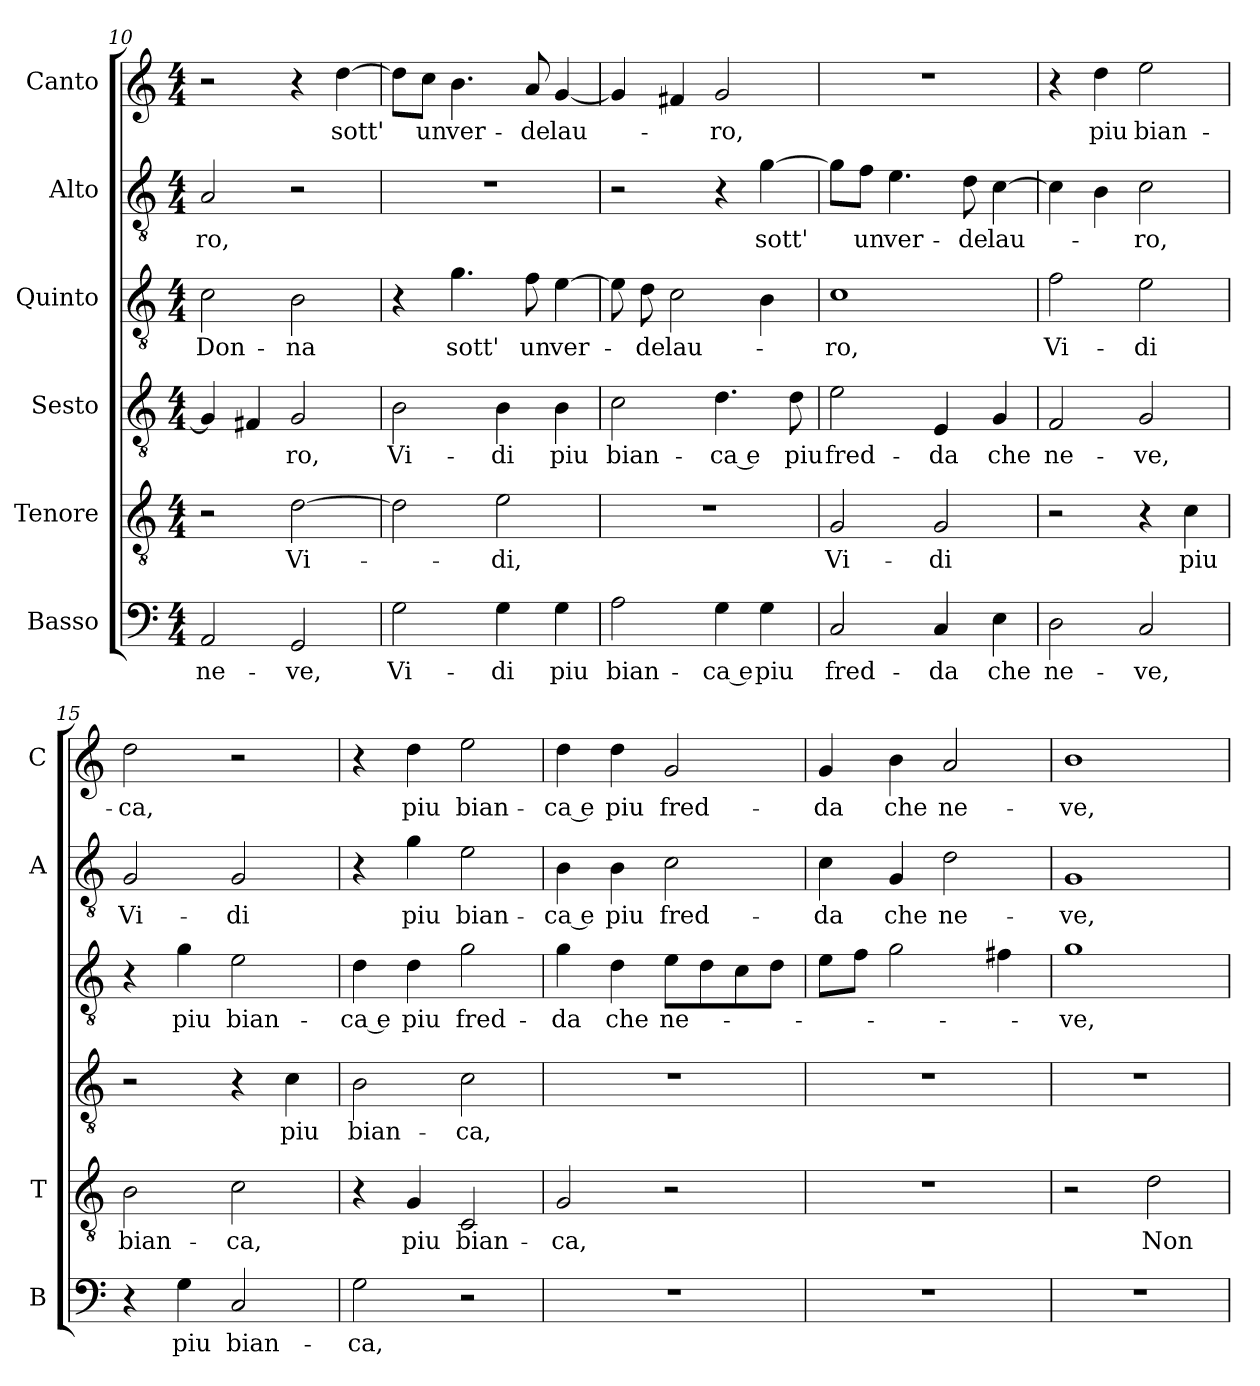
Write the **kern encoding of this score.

**kern	**text	**kern	**text	**kern	**text	**kern	**text	**kern	**text	**kern	**text
*part6	*part6	*part5	*part5	*part4	*part4	*part3	*part3	*part2	*part2	*part1	*part1
*staff6	*staff6	*staff5	*staff5	*staff4	*staff4	*staff3	*staff3	*staff2	*staff2	*staff1	*staff1
*I"Basso	*	*I"Tenore	*	*I"Sesto	*	*I"Quinto	*	*I"Alto	*	*I"Canto	*
*I'B	*	*I'T	*	*	*	*	*	*I'A	*	*I'C	*
*clefF4	*	*clefGv2	*	*clefGv2	*	*clefGv2	*	*clefGv2	*	*clefG2	*
*k[]	*	*k[]	*	*k[]	*	*k[]	*	*k[]	*	*k[]	*
*C:	*	*C:	*	*C:	*	*C:	*	*C:	*	*C:	*
*M4/4	*	*M4/4	*	*M4/4	*	*M4/4	*	*M4/4	*	*M4/4	*
=10	=10	=10	=10	=10	=10	=10	=10	=10	=10	=10	=10
!	!LO:LY:b	!	!	!	!	!	!LO:LY:b	!	!LO:LY:b	!	!
2AA/	ne-	2r	.	4G/]	.	2c\	Don-	2A/	-ro,	2r	.
.	.	.	.	4F#X/	.	.	.	.	.	.	.
!	!LO:LY:b	!	!LO:LY:b	!	!LO:LY:b	!	!LO:LY:b	!	!	!	!
2GG/	-ve,	[2d\	Vi-	2G/	-ro,	2B\	-na	2r	.	4r	.
!	!	!	!	!	!	!	!	!	!	!	!LO:LY:b
.	.	.	.	.	.	.	.	.	.	[4dd\	sott'
=11	=11	=11	=11	=11	=11	=11	=11	=11	=11	=11	=11
!	!LO:LY:b	!	!	!	!LO:LY:b	!	!	!	!	!	!
2G\	Vi-	2d\]	.	2B\	Vi-	4r	.	1r	.	8dd\L]	.
!	!	!	!	!	!	!	!	!	!	!	!LO:LY:b
.	.	.	.	.	.	.	.	.	.	8cc\J	un
!	!	!	!	!	!	!	!LO:LY:b	!	!	!	!LO:LY:b
.	.	.	.	.	.	4.g\	sott'	.	.	4.b\	ver-
!	!LO:LY:b	!	!LO:LY:b	!	!LO:LY:b	!	!	!	!	!	!
4G\	-di	2e\	-di,	4B\	-di	.	.	.	.	.	.
!	!	!	!	!	!	!	!LO:LY:b	!	!	!	!LO:LY:b
.	.	.	.	.	.	8f\	un	.	.	8a/	-de
!	!LO:LY:b	!	!	!	!LO:LY:b	!	!LO:LY:b	!	!	!	!LO:LY:b
4G\	piu	.	.	4B\	piu	[4e\	ver-	.	.	[4g/	lau-
=12	=12	=12	=12	=12	=12	=12	=12	=12	=12	=12	=12
!	!LO:LY:b	!	!	!	!LO:LY:b	!	!	!	!	!	!
2A\	bian-	1r	.	2c\	bian-	8e\]	.	2r	.	4g/]	.
!	!	!	!	!	!	!	!LO:LY:b	!	!	!	!
.	.	.	.	.	.	8d\	-de	.	.	.	.
!	!	!	!	!	!	!	!LO:LY:b	!	!	!	!
.	.	.	.	.	.	2c\	lau-	.	.	4f#X/	.
!	!LO:LY:b	!	!	!	!LO:LY:b	!	!	!	!	!	!LO:LY:b
4G\	-ca e	.	.	4.d\	-ca e	.	.	4r	.	2g/	-ro,
!	!LO:LY:b	!	!	!	!	!	!	!	!LO:LY:b	!	!
4G\	piu	.	.	.	.	4B\	.	[4g\	sott'	.	.
!	!	!	!	!	!LO:LY:b	!	!	!	!	!	!
.	.	.	.	8d\	piu	.	.	.	.	.	.
=13	=13	=13	=13	=13	=13	=13	=13	=13	=13	=13	=13
!	!LO:LY:b	!	!LO:LY:b	!	!LO:LY:b	!	!LO:LY:b	!	!	!	!
2C/	fred-	2G/	Vi-	2e\	fred-	1c	-ro,	8g\L]	.	1r	.
!	!	!	!	!	!	!	!	!	!LO:LY:b	!	!
.	.	.	.	.	.	.	.	8f\J	un	.	.
!	!	!	!	!	!	!	!	!	!LO:LY:b	!	!
.	.	.	.	.	.	.	.	4.e\	ver-	.	.
!	!LO:LY:b	!	!LO:LY:b	!	!LO:LY:b	!	!	!	!	!	!
4C/	-da	2G/	-di	4E/	-da	.	.	.	.	.	.
!	!	!	!	!	!	!	!	!	!LO:LY:b	!	!
.	.	.	.	.	.	.	.	8d\	-de	.	.
!	!LO:LY:b	!	!	!	!LO:LY:b	!	!	!	!LO:LY:b	!	!
4E\	che	.	.	4G/	che	.	.	[4c\	lau-	.	.
=14	=14	=14	=14	=14	=14	=14	=14	=14	=14	=14	=14
!	!LO:LY:b	!	!	!	!LO:LY:b	!	!LO:LY:b	!	!	!	!
2D\	ne-	2r	.	2F/	ne-	2f\	Vi-	4c\]	.	4r	.
!	!	!	!	!	!	!	!	!	!	!	!LO:LY:b
.	.	.	.	.	.	.	.	4B\	.	4dd\	piu
!	!LO:LY:b	!	!	!	!LO:LY:b	!	!LO:LY:b	!	!LO:LY:b	!	!LO:LY:b
2C/	-ve,	4r	.	2G/	-ve,	2e\	-di	2c\	-ro,	2ee\	bian-
!	!	!	!LO:LY:b	!	!	!	!	!	!	!	!
.	.	4c\	piu	.	.	.	.	.	.	.	.
=15	=15	=15	=15	=15	=15	=15	=15	=15	=15	=15	=15
!	!	!	!LO:LY:b	!	!	!	!	!	!LO:LY:b	!	!LO:LY:b
4r	.	2B\	bian-	2r	.	4r	.	2G/	Vi-	2dd\	-ca,
!	!LO:LY:b	!	!	!	!	!	!LO:LY:b	!	!	!	!
4G\	piu	.	.	.	.	4g\	piu	.	.	.	.
!	!LO:LY:b	!	!LO:LY:b	!	!	!	!LO:LY:b	!	!LO:LY:b	!	!
2C/	bian-	2c\	-ca,	4r	.	2e\	bian-	2G/	-di	2r	.
!	!	!	!	!	!LO:LY:b	!	!	!	!	!	!
.	.	.	.	4c\	piu	.	.	.	.	.	.
!!LO:PB:g=z
=16	=16	=16	=16	=16	=16	=16	=16	=16	=16	=16	=16
!	!LO:LY:b	!	!	!	!LO:LY:b	!	!LO:LY:b	!	!	!	!
2G\	-ca,	4r	.	2B\	bian-	4d\	-ca e	4r	.	4r	.
!	!	!	!LO:LY:b	!	!	!	!LO:LY:b	!	!LO:LY:b	!	!LO:LY:b
.	.	4G/	piu	.	.	4d\	piu	4g\	piu	4dd\	piu
!	!	!	!LO:LY:b	!	!LO:LY:b	!	!LO:LY:b	!	!LO:LY:b	!	!LO:LY:b
2r	.	2C/	bian-	2c\	-ca,	2g\	fred-	2e\	bian-	2ee\	bian-
=17	=17	=17	=17	=17	=17	=17	=17	=17	=17	=17	=17
!	!	!	!LO:LY:b	!	!	!	!LO:LY:b	!	!LO:LY:b	!	!LO:LY:b
1r	.	2G/	-ca,	1r	.	4g\	-da	4B\	-ca e	4dd\	-ca e
!	!	!	!	!	!	!	!LO:LY:b	!	!LO:LY:b	!	!LO:LY:b
.	.	.	.	.	.	4d\	che	4B\	piu	4dd\	piu
!	!	!	!	!	!	!	!LO:LY:b	!	!LO:LY:b	!	!LO:LY:b
.	.	2r	.	.	.	8e\L	ne-	2c\	fred-	2g/	fred-
.	.	.	.	.	.	8d\	.	.	.	.	.
.	.	.	.	.	.	8c\	.	.	.	.	.
.	.	.	.	.	.	8d\J	.	.	.	.	.
=18	=18	=18	=18	=18	=18	=18	=18	=18	=18	=18	=18
!	!	!	!	!	!	!	!	!	!LO:LY:b	!	!LO:LY:b
1r	.	1r	.	1r	.	8e\L	.	4c\	-da	4g/	-da
.	.	.	.	.	.	8f\J	.	.	.	.	.
!	!	!	!	!	!	!	!	!	!LO:LY:b	!	!LO:LY:b
.	.	.	.	.	.	2g\	.	4G/	che	4b\	che
!	!	!	!	!	!	!	!	!	!LO:LY:b	!	!LO:LY:b
.	.	.	.	.	.	.	.	2d\	ne-	2a/	ne-
.	.	.	.	.	.	4f#X\	.	.	.	.	.
=19	=19	=19	=19	=19	=19	=19	=19	=19	=19	=19	=19
!	!	!	!	!	!	!	!LO:LY:b	!	!LO:LY:b	!	!LO:LY:b
1r	.	2r	.	1r	.	1g	-ve,	1G	-ve,	1b	-ve,
!	!	!	!LO:LY:b	!	!	!	!	!	!	!	!
.	.	2d\	Non	.	.	.	.	.	.	.	.
=	=	=	=	=	=	=	=	=	=	=	=
*-	*-	*-	*-	*-	*-	*-	*-	*-	*-	*-	*-
